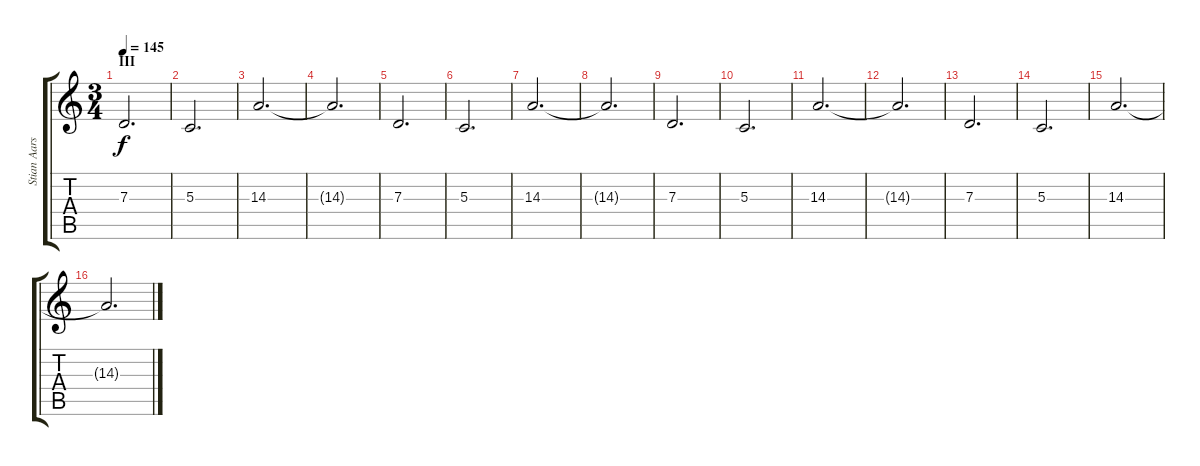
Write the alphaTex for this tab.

\track ("Stian Aarstad" "Stian Aars") {instrument choiraahs}
\staff {score tabs}
\tuning (E4 B3 G3 D3 A2 E2) {hide}
\ts (3 4)
\section ("" "III")
\tempo 145
\clef g2
\ks c
7.3.2{d dy f} |
5.3.2{d} |
14.3.2{d} |
14.3{t}.2{d} |
7.3.2{d} |
5.3.2{d} |
14.3.2{d} |
14.3{t}.2{d} |
7.3.2{d} |
5.3.2{d} |
14.3.2{d} |
14.3{t}.2{d} |
7.3.2{d} |
5.3.2{d} |
14.3.2{d} |
14.3{t}.2{d}
